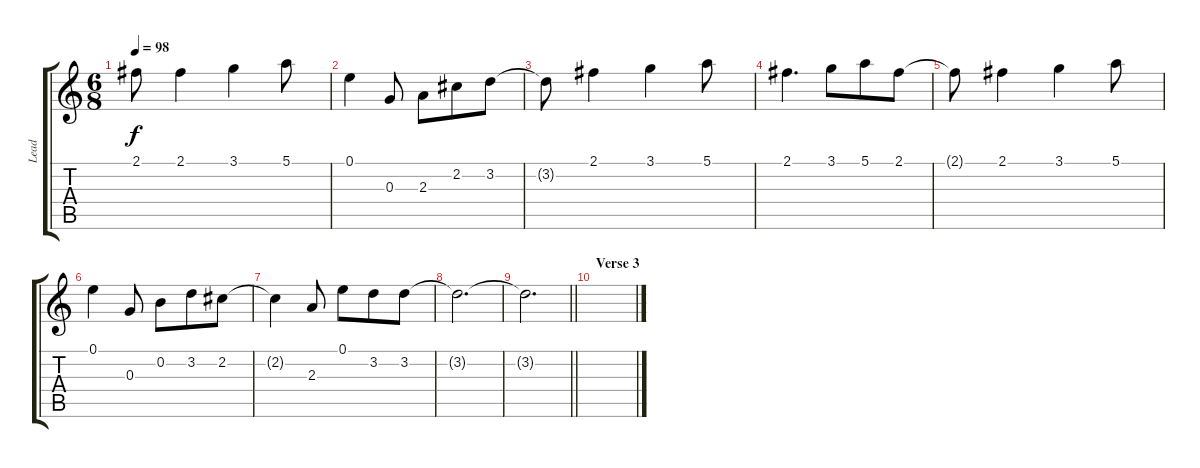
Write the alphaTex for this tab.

\track ("Lead" "Lead") {instrument distortionguitar}
\staff {score tabs}
\tuning (E4 B3 G3 D3 A2 E2) {hide}
\ts (6 8)
\tempo 98
\clef g2
\ks c
2.1{t}.8{dy f} 2.1.4 3.1.4 5.1.8 |
0.1.4 0.3.8 2.3.8 2.2.8 3.2.8 |
3.2{t}.8 2.1.4 3.1.4 5.1.8 |
2.1.4{d} 3.1.8 5.1.8 2.1.8 |
2.1{t}.8 2.1.4 3.1.4 5.1.8 |
0.1.4 0.3.8 0.2.8 3.2.8 2.2.8 |
2.2{t}.4 2.3.8 0.1.8 3.2.8 3.2.8 |
3.2{t}.2{d} |
\barLineRight lightlight
3.2{t}.2{d} |
\section ("" "Verse 3")
